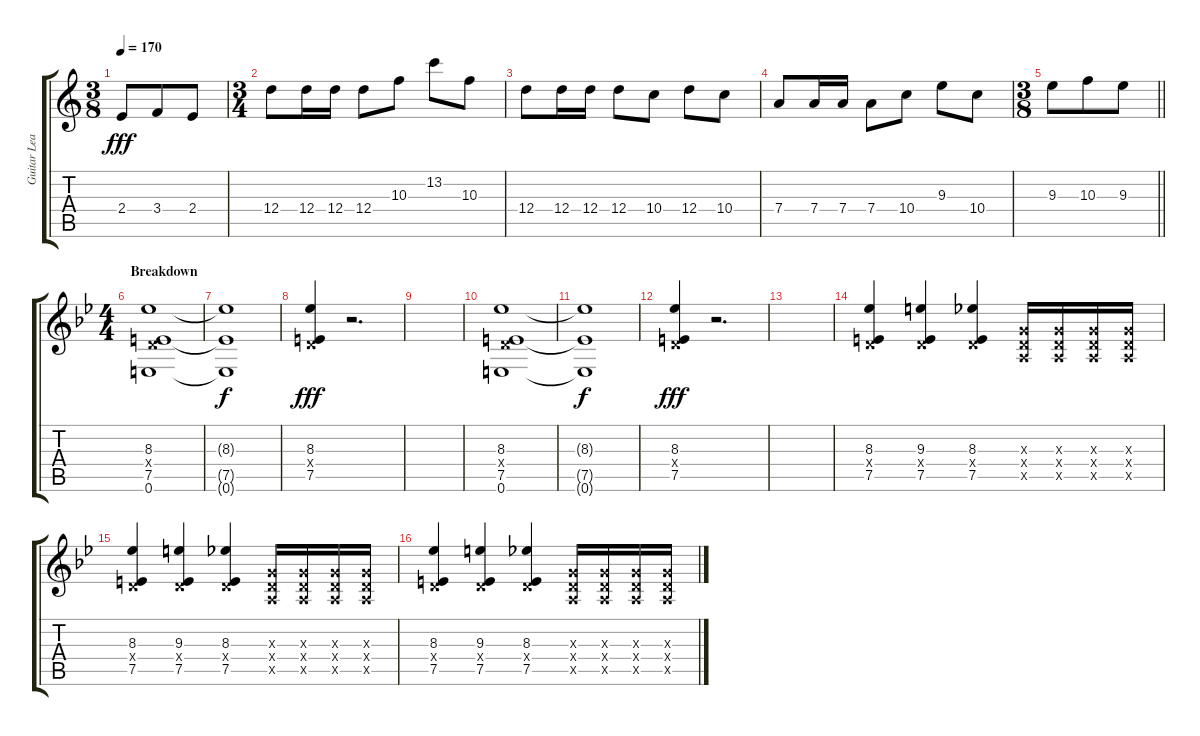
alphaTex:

\track ("Guitar Lead" "Guitar Lea") {instrument distortionguitar}
\staff {score tabs}
\tuning (E4 B3 G3 D3 A2 E2) {hide}
\ts (3 8)
\tempo 170
\clef g2
\ks c
2.4.8{dy fff} 3.4.8 2.4.8 |
\ts (3 4)
12.4.8 12.4.16 12.4.16 12.4.8 10.3.8 13.2.8 10.3.8 |
12.4.8 12.4.16 12.4.16 12.4.8 10.4.8 12.4.8 10.4.8 |
7.4.8 7.4.16 7.4.16 7.4.8 10.4.8 9.3.8 10.4.8 |
\ts (3 8)
\barLineRight lightlight
9.3.8 10.3.8 9.3.8 |
\ts (4 4)
\section ("" "Breakdown")
\ks bb
(8.3 0.4{x} 7.5 0.6).1 |
(8.3{t} 7.5{t} 0.6{t}).1{dy f} |
(8.3 0.4{x} 7.5).4{dy fff} r.2{d} |
|
(8.3 0.4{x} 7.5 0.6).1 |
(8.3{t} 7.5{t} 0.6{t}).1{dy f} |
(8.3 0.4{x} 7.5).4{dy fff} r.2{d} |
|
(8.3 0.4{x} 7.5).4 (9.3 0.4{x} 7.5).4 (8.3 0.4{x} 7.5).4 (0.3{x} 0.4{x} 0.5{x}).16 (0.3{x} 0.4{x} 0.5{x}).16 (0.3{x} 0.4{x} 0.5{x}).16 (0.3{x} 0.4{x} 0.5{x}).16 |
(8.3 0.4{x} 7.5).4 (9.3 0.4{x} 7.5).4 (8.3 0.4{x} 7.5).4 (0.3{x} 0.4{x} 0.5{x}).16 (0.3{x} 0.4{x} 0.5{x}).16 (0.3{x} 0.4{x} 0.5{x}).16 (0.3{x} 0.4{x} 0.5{x}).16 |
(8.3 0.4{x} 7.5).4 (9.3 0.4{x} 7.5).4 (8.3 0.4{x} 7.5).4 (0.3{x} 0.4{x} 0.5{x}).16 (0.3{x} 0.4{x} 0.5{x}).16 (0.3{x} 0.4{x} 0.5{x}).16 (0.3{x} 0.4{x} 0.5{x}).16
